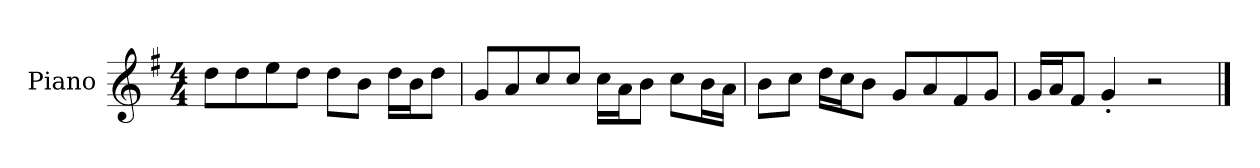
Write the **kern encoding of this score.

**kern
*part1
*staff1
*I"Piano
*I'P-no
*clefG2
*k[f#]
*M4/4
*MM90
=1
8dd\L
8dd\
8ee\
8dd\J
8dd\L
8b\J
16dd\LL
16b\J
8dd\J
=2
8g/L
8a/
8cc/
8cc/J
16cc\LL
16a\J
8b\J
8cc\L
16b\L
16a\JJ
=3
8b\L
8cc\J
16dd\LL
16cc\J
8b\J
8g/L
8a/
8f#/
8g/J
=4
16g/LL
16a/J
8f#/J
4g'/
2r
==
*-
